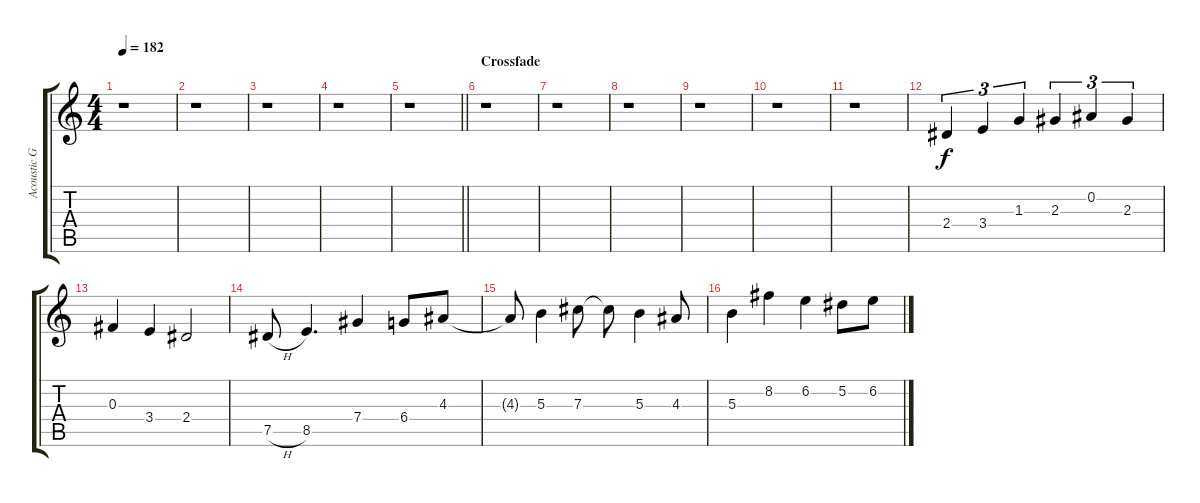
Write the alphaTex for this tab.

\track ("Acoustic Guitar (Slash)" "Acoustic G") {instrument acousticguitarnylon}
\staff {score tabs}
\tuning (Eb4 Bb3 Gb3 Db3 Ab2 Eb2) {hide}
\ts (4 4)
\tempo 182
\clef g2
\ks c
r.1{dy f} |
r.1 |
r.1 |
r.1 |
\barLineRight lightlight
r.1 |
\section ("" "Crossfade")
r.1 |
r.1 |
r.1 |
r.1 |
r.1 |
r.1{volume 16} |
2.4.4{tu (3 2) volume 16} 3.4.4{tu (3 2)} 1.3.4{tu (3 2)} 2.3.4{tu (3 2)} 0.2.4{tu (3 2)} 2.3.4{tu (3 2)} |
0.3.4 3.4.4 2.4.2 |
7.5{h}.8 8.5.4{d} 7.4.4 6.4.8 4.3.8 |
4.3{t}.8 5.3.4 7.3.8 7.3{t}.8 5.3.4 4.3.8 |
5.3.4 8.2.4 6.2.4 5.2.8 6.2.8
